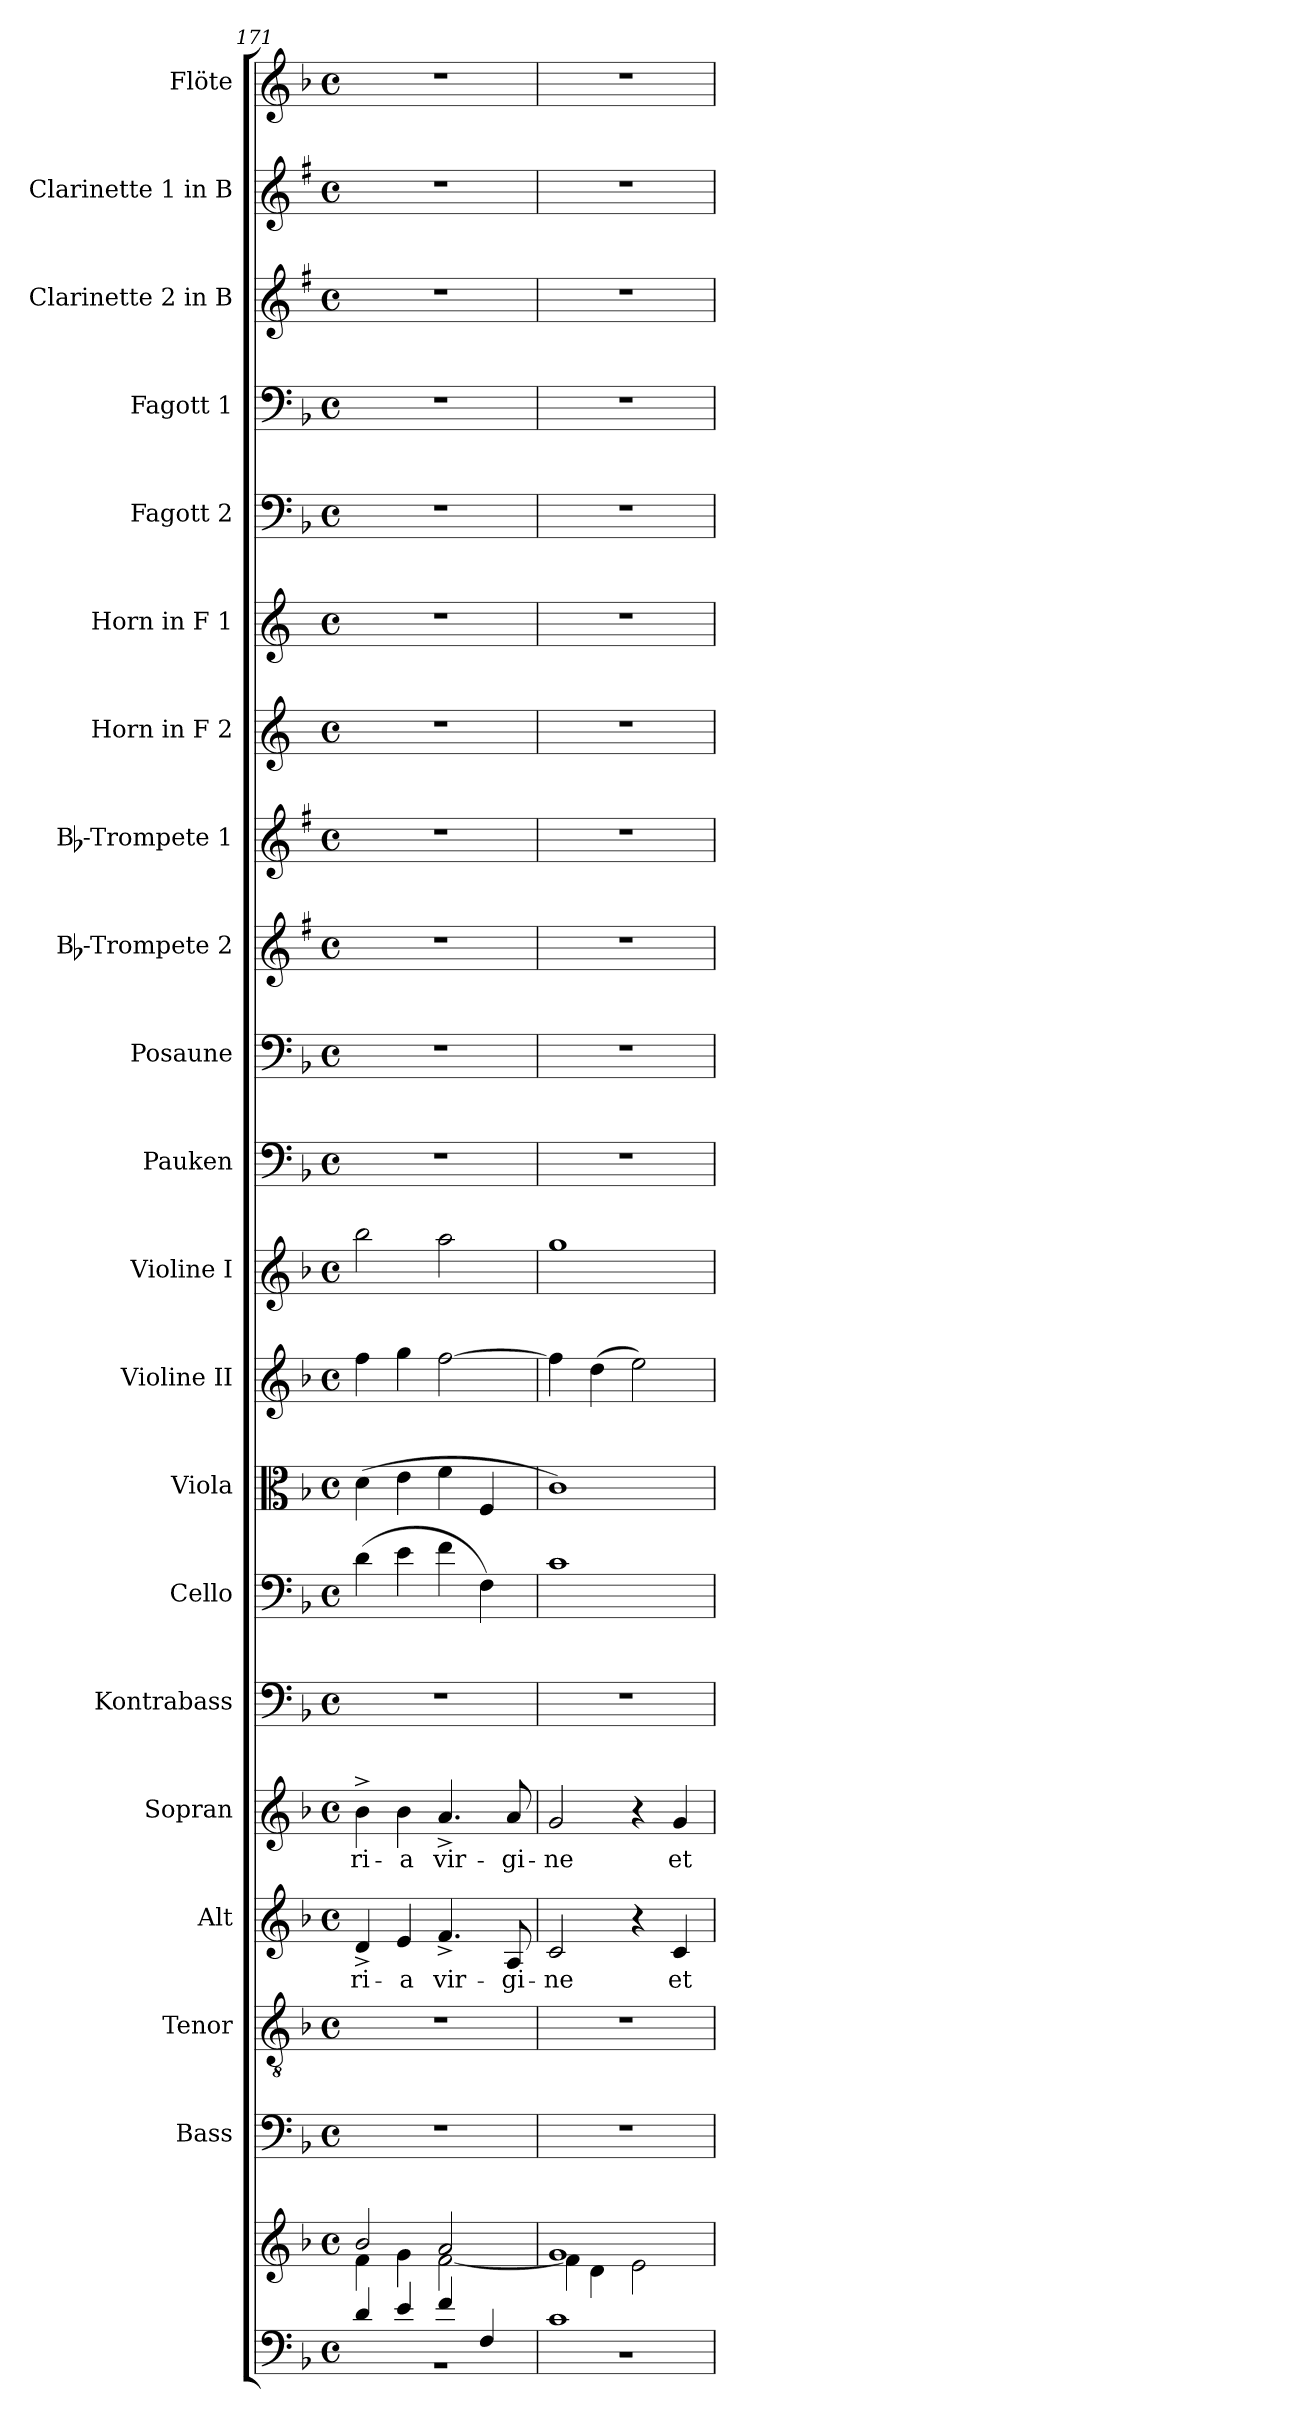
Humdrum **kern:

**kern	**kern	**kern	**kern	**kern	**text	**kern	**text	**kern	**kern	**kern	**kern	**kern	**kern	**kern	**kern	**kern	**kern	**kern	**kern	**kern	**kern	**kern	**kern
*part21	*part21	*part20	*part19	*part18	*part18	*part17	*part17	*part16	*part15	*part14	*part13	*part12	*part11	*part10	*part9	*part8	*part7	*part6	*part5	*part4	*part3	*part2	*part1
*staff22	*staff21	*staff20	*staff19	*staff18	*staff18	*staff17	*staff17	*staff16	*staff15	*staff14	*staff13	*staff12	*staff11	*staff10	*staff9	*staff8	*staff7	*staff6	*staff5	*staff4	*staff3	*staff2	*staff1
*	*	*I"Bass	*I"Tenor	*I"Alt	*	*I"Sopran	*	*I"Kontrabass	*I"Cello	*I"Viola	*I"Violine II	*I"Violine I	*I"Pauken	*I"Posaune	*I"Bb-Trompete 2	*I"Bb-Trompete 1	*I"Horn in F 2	*I"Horn in F 1	*I"Fagott 2	*I"Fagott 1	*I"Clarinette 2 in B	*I"Clarinette 1 in B	*I"Flöte
*	*	*I'B.	*I'T.	*I'A.	*	*I'S.	*	*I'Kb.	*	*I'Vla.	*I'Vl. II	*I'Vl. I	*I'Pk.	*I'Pos.	*I'Bb Trp. 2	*I'Bb Trp. 1	*	*	*I'Fg. 2	*I'Fg. 1	*I'Clar. 2	*I'Clar.1	*I'Fl.
*clefF4	*clefG2	*clefF4	*clefGv2	*clefG2	*	*clefG2	*	*clefF4	*clefF4	*clefC3	*clefG2	*clefG2	*clefF4	*clefF4	*clefG2	*clefG2	*clefG2	*clefG2	*clefF4	*clefF4	*clefG2	*clefG2	*clefG2
*	*	*	*	*	*	*	*	*ITrd7c12	*	*	*	*	*	*	*ITrd1c2	*ITrd1c2	*ITrd4c7	*ITrd4c7	*	*	*ITrd1c2	*ITrd1c2	*
*k[b-]	*k[b-]	*k[b-]	*k[b-]	*k[b-]	*	*k[b-]	*	*k[b-]	*k[b-]	*k[b-]	*k[b-]	*k[b-]	*k[b-]	*k[b-]	*k[b-]	*k[b-]	*k[b-]	*k[b-]	*k[b-]	*k[b-]	*k[b-]	*k[b-]	*k[b-]
*F:	*F:	*F:	*F:	*F:	*	*F:	*	*F:	*F:	*F:	*F:	*F:	*F:	*F:	*F:	*F:	*F:	*F:	*F:	*F:	*F:	*F:	*F:
*M4/4	*M4/4	*M4/4	*M4/4	*M4/4	*	*M4/4	*	*M4/4	*M4/4	*M4/4	*M4/4	*M4/4	*M4/4	*M4/4	*M4/4	*M4/4	*M4/4	*M4/4	*M4/4	*M4/4	*M4/4	*M4/4	*M4/4
*met(c)	*met(c)	*met(c)	*met(c)	*met(c)	*	*met(c)	*	*met(c)	*met(c)	*met(c)	*met(c)	*met(c)	*met(c)	*met(c)	*met(c)	*met(c)	*met(c)	*met(c)	*met(c)	*met(c)	*met(c)	*met(c)	*met(c)
=171	=171	=171	=171	=171	=171	=171	=171	=171	=171	=171	=171	=171	=171	=171	=171	=171	=171	=171	=171	=171	=171	=171	=171
*^	*^	*	*	*	*	*	*	*	*	*	*	*	*	*	*	*	*	*	*	*	*	*	*
!	!	!	!	!	!	!	!LO:LY:b	!	!LO:LY:b	!	!	!	!	!	!	!	!	!	!	!	!	!	!	!	!
4d/	1r	2b-/	4f\	1r	1r	4d^>/	-ri-	4b-^>\	-ri-	1r	(>4d\	(>4d\	4ff\	2bb-\	1r	1r	1r	1r	1r	1r	1r	1r	1r	1r	1r
!	!	!	!	!	!	!	!LO:LY:b	!	!LO:LY:b	!	!	!	!	!	!	!	!	!	!	!	!	!	!	!	!
4e/	.	.	4g\	.	.	4e/	-a	4b-\	-a	.	4e\	4e\	4gg\	.	.	.	.	.	.	.	.	.	.	.	.
!	!	!	!	!	!	!	!LO:LY:b	!	!LO:LY:b	!	!	!	!	!	!	!	!	!	!	!	!	!	!	!	!
4f/	.	2a/	[<2f\	.	.	4.f^>/	vir-	4.a^>/	vir-	.	4f\	4f\	[2ff\	2aa\	.	.	.	.	.	.	.	.	.	.	.
4F/	.	.	.	.	.	.	.	.	.	.	4F\)	4F/	.	.	.	.	.	.	.	.	.	.	.	.	.
!	!	!	!	!	!	!	!LO:LY:b	!	!LO:LY:b	!	!	!	!	!	!	!	!	!	!	!	!	!	!	!	!
.	.	.	.	.	.	8A/	-gi-	8a/	-gi-	.	.	.	.	.	.	.	.	.	.	.	.	.	.	.	.
=172	=172	=172	=172	=172	=172	=172	=172	=172	=172	=172	=172	=172	=172	=172	=172	=172	=172	=172	=172	=172	=172	=172	=172	=172	=172
!	!	!	!	!	!	!	!LO:LY:b	!	!LO:LY:b	!	!	!	!	!	!	!	!	!	!	!	!	!	!	!	!
1c	1r	1g	4f\]	1r	1r	2c/	-ne	2g/	-ne	1r	1c	1c)	4ff\]	1gg	1r	1r	1r	1r	1r	1r	1r	1r	1r	1r	1r
.	.	.	4d\	.	.	.	.	.	.	.	.	.	(>4dd\	.	.	.	.	.	.	.	.	.	.	.	.
.	.	.	2e\	.	.	4r	.	4r	.	.	.	.	2ee\)	.	.	.	.	.	.	.	.	.	.	.	.
!	!	!	!	!	!	!	!LO:LY:b	!	!LO:LY:b	!	!	!	!	!	!	!	!	!	!	!	!	!	!	!	!
.	.	.	.	.	.	4c/	et	4g/	et	.	.	.	.	.	.	.	.	.	.	.	.	.	.	.	.
*v	*v	*	*	*	*	*	*	*	*	*	*	*	*	*	*	*	*	*	*	*	*	*	*	*	*
*	*v	*v	*	*	*	*	*	*	*	*	*	*	*	*	*	*	*	*	*	*	*	*	*	*
=	=	=	=	=	=	=	=	=	=	=	=	=	=	=	=	=	=	=	=	=	=	=	=
*-	*-	*-	*-	*-	*-	*-	*-	*-	*-	*-	*-	*-	*-	*-	*-	*-	*-	*-	*-	*-	*-	*-	*-
